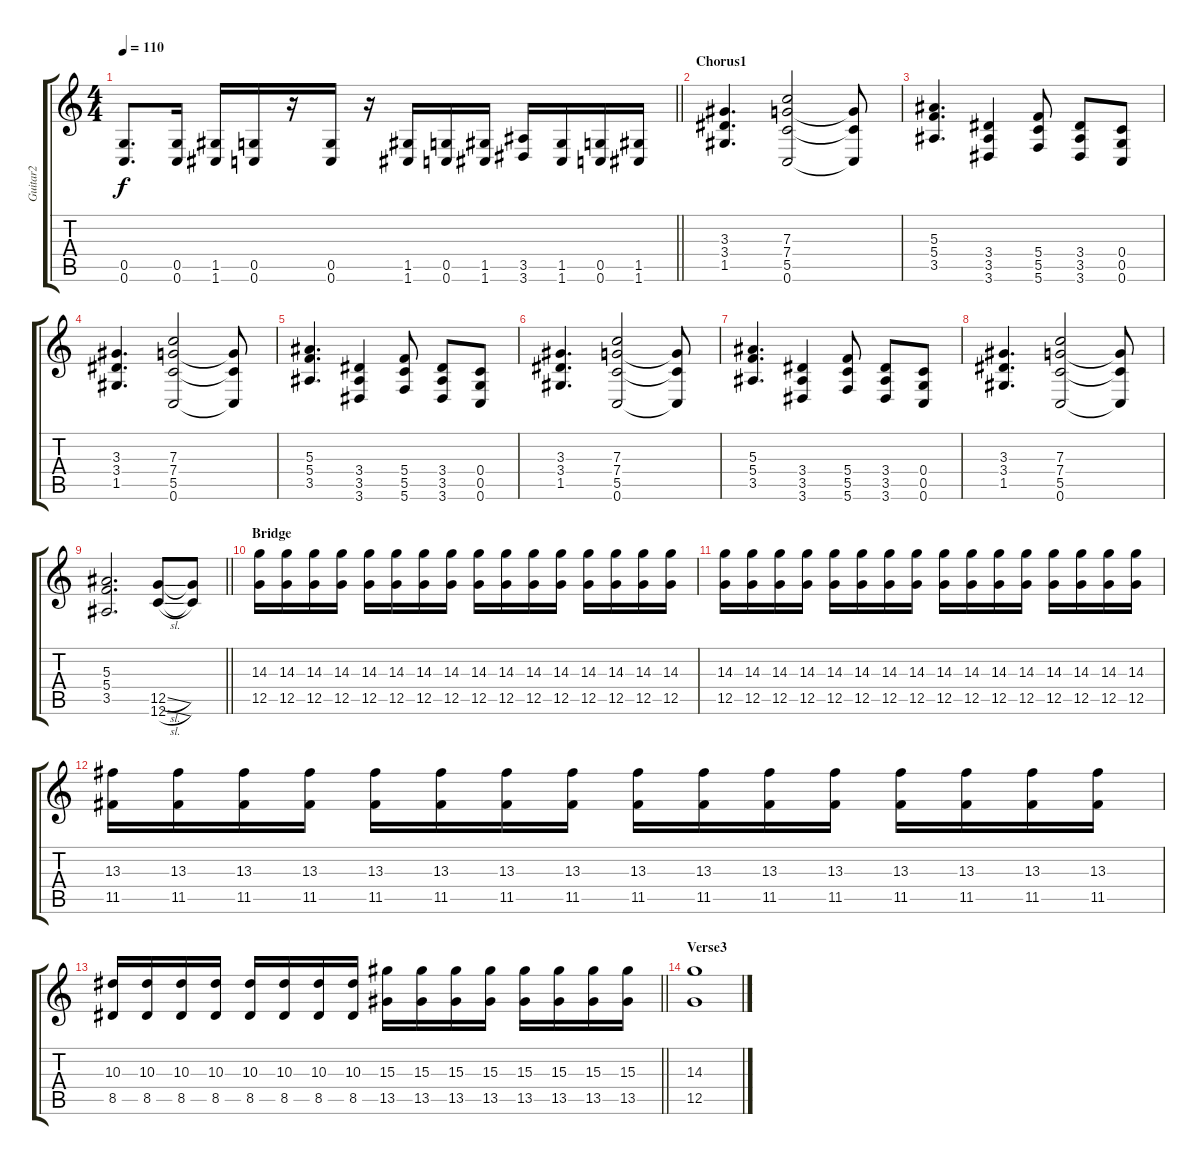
\track ("Guitar2" "Guitar2") {instrument overdrivenguitar}
\staff {score tabs}
\tuning (D4 A3 F3 C3 G2 C2) {hide}
\ts (4 4)
\tempo 110
\clef g2
\barLineRight lightlight
\ks c
(0.5 0.6).8{d dy f} (0.5 0.6).16 (1.5 1.6).16 (0.5 0.6).16 r.16 (0.5 0.6).16 r.16 (1.5 1.6).16 (0.5 0.6).16 (1.5 1.6).16 (3.5 3.6).16 (1.5 1.6).16 (0.5 0.6).16 (1.5 1.6).16 |
\section ("" "Chorus1")
(3.3 3.4 1.5).4{d} (7.3 7.4 5.5 0.6).2 (7.4{t} 5.5{t} 0.6{t}).8 |
(5.3 5.4 3.5).4{d} (3.4 3.5 3.6).4 (5.4 5.5 5.6).8 (3.4 3.5 3.6).8 (0.4 0.5 0.6).8 |
(3.3 3.4 1.5).4{d} (7.3 7.4 5.5 0.6).2 (7.4{t} 5.5{t} 0.6{t}).8 |
(5.3 5.4 3.5).4{d} (3.4 3.5 3.6).4 (5.4 5.5 5.6).8 (3.4 3.5 3.6).8 (0.4 0.5 0.6).8 |
(3.3 3.4 1.5).4{d} (7.3 7.4 5.5 0.6).2 (7.4{t} 5.5{t} 0.6{t}).8 |
(5.3 5.4 3.5).4{d} (3.4 3.5 3.6).4 (5.4 5.5 5.6).8 (3.4 3.5 3.6).8 (0.4 0.5 0.6).8 |
(3.3 3.4 1.5).4{d} (7.3 7.4 5.5 0.6).2 (7.4{t} 5.5{t} 0.6{t}).8 |
\barLineRight lightlight
(5.3 5.4 3.5).2{d} (12.5{sl} 12.6{sl}).8 (12.5{t} 12.6{t}).8 |
\section ("" "Bridge")
(14.3 12.5).16 (14.3 12.5).16 (14.3 12.5).16 (14.3 12.5).16 (14.3 12.5).16 (14.3 12.5).16 (14.3 12.5).16 (14.3 12.5).16 (14.3 12.5).16 (14.3 12.5).16 (14.3 12.5).16 (14.3 12.5).16 (14.3 12.5).16 (14.3 12.5).16 (14.3 12.5).16 (14.3 12.5).16 |
(14.3 12.5).16 (14.3 12.5).16 (14.3 12.5).16 (14.3 12.5).16 (14.3 12.5).16 (14.3 12.5).16 (14.3 12.5).16 (14.3 12.5).16 (14.3 12.5).16 (14.3 12.5).16 (14.3 12.5).16 (14.3 12.5).16 (14.3 12.5).16 (14.3 12.5).16 (14.3 12.5).16 (14.3 12.5).16 |
(13.3 11.5).16 (13.3 11.5).16 (13.3 11.5).16 (13.3 11.5).16 (13.3 11.5).16 (13.3 11.5).16 (13.3 11.5).16 (13.3 11.5).16 (13.3 11.5).16 (13.3 11.5).16 (13.3 11.5).16 (13.3 11.5).16 (13.3 11.5).16 (13.3 11.5).16 (13.3 11.5).16 (13.3 11.5).16 |
\barLineRight lightlight
(10.3 8.5).16 (10.3 8.5).16 (10.3 8.5).16 (10.3 8.5).16 (10.3 8.5).16 (10.3 8.5).16 (10.3 8.5).16 (10.3 8.5).16 (15.3 13.5).16 (15.3 13.5).16 (15.3 13.5).16 (15.3 13.5).16 (15.3 13.5).16 (15.3 13.5).16 (15.3 13.5).16 (15.3 13.5).16 |
\section ("" "Verse3")
(14.3 12.5).1
